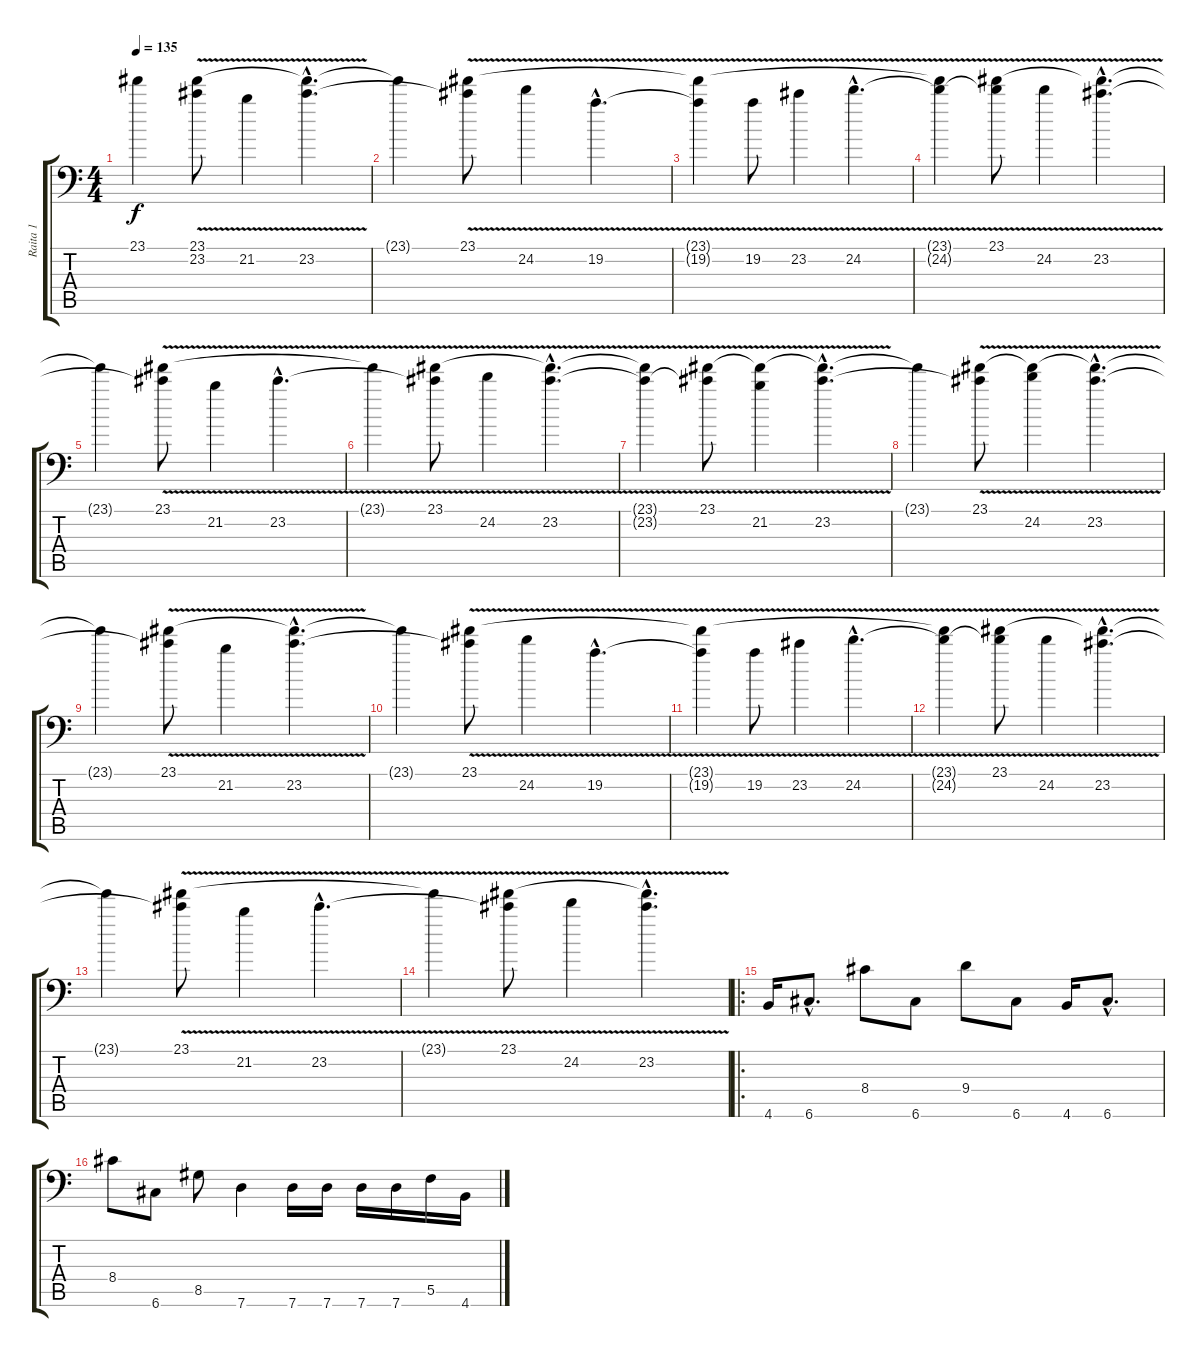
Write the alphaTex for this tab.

\track ("Raita 1" "Raita 1") {instrument distortionguitar}
\staff {score tabs}
\tuning (G3 D3 Bb2 F2 C2 G1) {hide}
\ts (4 4)
\tempo 135
\clef f4
\ks c
23.1{t}.4{dy f} (23.1{v} 23.2{t}).8 21.2{v}.4 (23.1{hac t} 23.2{v hac}).4{d} |
23.1{t}.4 (23.1{v} 23.2{t}).8 24.2{v}.4 19.2{v hac}.4{d} |
(23.1{t} 19.2{t}).4 19.2{v}.8 23.2{v}.4 24.2{v hac}.4{d} |
(23.1{t} 24.2{t}).4 (23.1{v} 24.2{t}).8 24.2{v}.4 (23.1{hac t} 23.2{v hac}).4{d} |
23.1{t}.4 (23.1{v} 23.2{t}).8 21.2{v}.4 23.2{v hac}.4{d} |
23.1{t}.4 (23.1{v} 23.2{t}).8 24.2{v}.4 (23.1{hac t} 23.2{v hac}).4{d} |
(23.1{t} 23.2{t}).4 (23.1{v} 23.2{t}).8 (23.1{t} 21.2{v}).4 (23.1{hac t} 23.2{v hac}).4{d} |
23.1{t}.4 (23.1{v} 23.2{t}).8 (23.1{t} 24.2{v}).4 (23.1{hac t} 23.2{v hac}).4{d} |
23.1{t}.4 (23.1{v} 23.2{t}).8 21.2{v}.4 (23.1{hac t} 23.2{v hac}).4{d} |
23.1{t}.4 (23.1{v} 23.2{t}).8 24.2{v}.4 19.2{v hac}.4{d} |
(23.1{t} 19.2{t}).4 19.2{v}.8 23.2{v}.4 24.2{v hac}.4{d} |
(23.1{t} 24.2{t}).4 (23.1{v} 24.2{t}).8 24.2{v}.4 (23.1{hac t} 23.2{v hac}).4{d} |
23.1{t}.4 (23.1{v} 23.2{t}).8 21.2{v}.4 23.2{v hac}.4{d} |
23.1{t}.4 (23.1{v} 23.2{t}).8 24.2{v}.4 (23.1{hac t} 23.2{v hac}).4{d} |
\ro
4.6.16 6.6{hac}.8{d} 8.4.8 6.6.8 9.4.8 6.6.8 4.6.16 6.6{hac}.8{d} |
8.4.8 6.6.8 8.5.8 7.6.4 7.6.16 7.6.16 7.6.16 7.6.16 5.5.16 4.6.16
